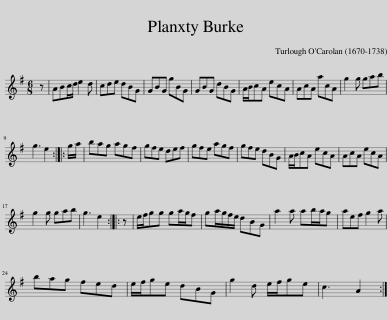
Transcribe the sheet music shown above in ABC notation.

X:1
L:1/8
M:6/8
I:linebreak $
K:G
V:1 treble
V:1
 z | ABc/d/ e2 d | cde dBG | GBG gBG | GBG dBG | %5
 A/B/cA ecA | AcA acA | g2 g gab |$ g3 e2 :: g/a/ | %10
 bag agf | gfe def | gfe agf | gfe dBG | A/B/cA ecA | %15
 AcA ecA |$ g2 g gab | g3 e2 :: z | e/f/gg ga/g/f | %20
 ga/g/f/e/ dBG | a2 a ab/a/g | aef g2 a |$ bag fed | e/f/ge dBG | %25
 g2 d e/f/ge | c3 A2 :| %27
